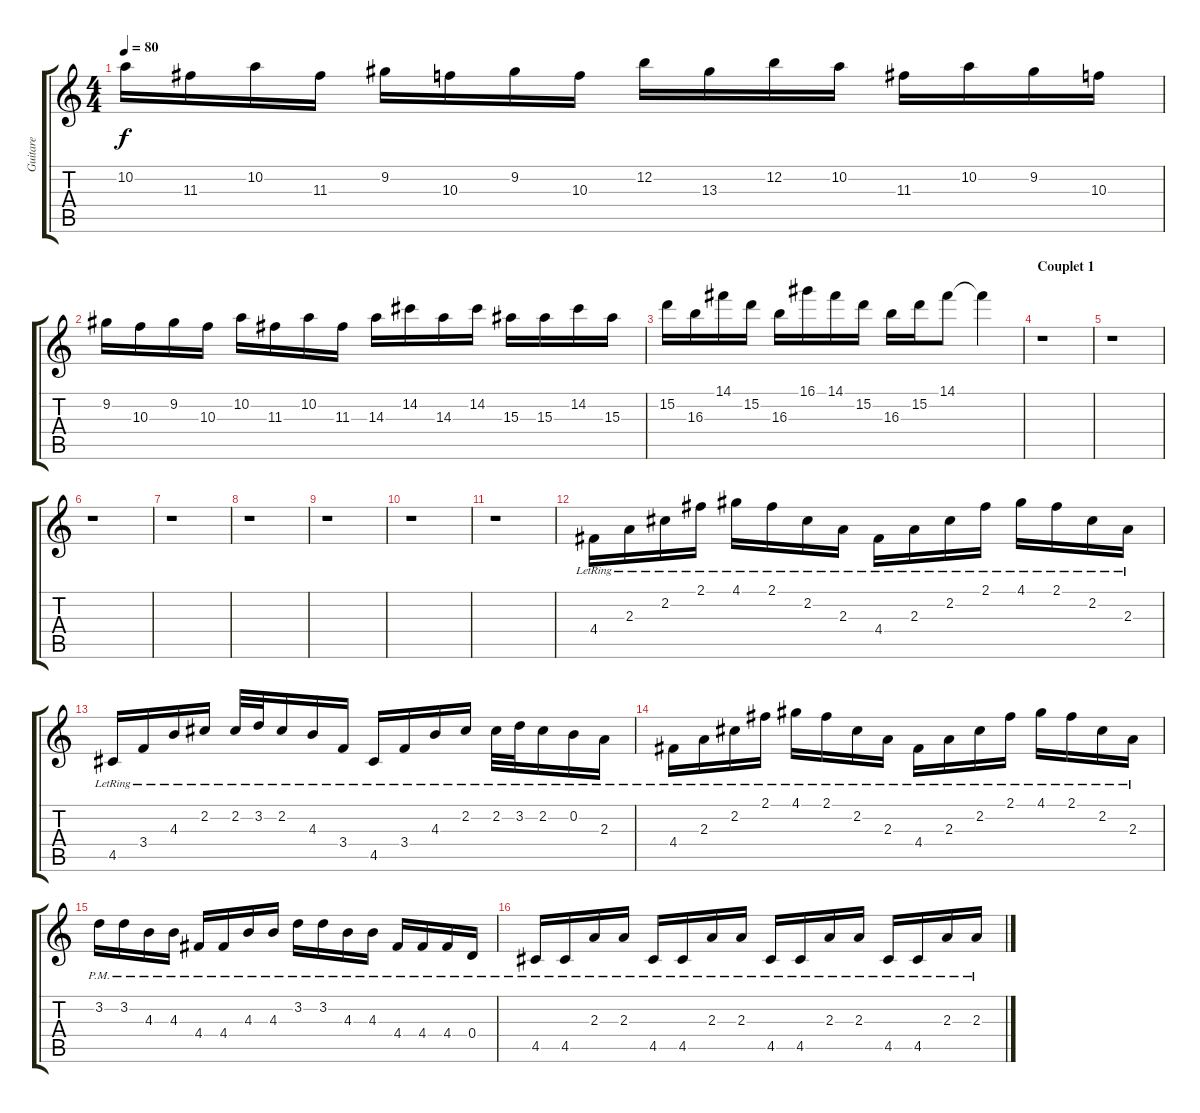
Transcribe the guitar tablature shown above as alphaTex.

\track ("Guitare" "Guitare") {instrument overdrivenguitar}
\staff {score tabs}
\tuning (E4 B3 G3 D3 A2 E2) {hide}
\ts (4 4)
\tempo 80
\clef g2
\ks c
10.2.16{dy f} 11.3.16 10.2.16 11.3.16 9.2.16 10.3.16 9.2.16 10.3.16 12.2.16 13.3.16 12.2.16 10.2.16 11.3.16 10.2.16 9.2.16 10.3.16 |
9.2.16 10.3.16 9.2.16 10.3.16 10.2.16 11.3.16 10.2.16 11.3.16 14.3.16 14.2.16 14.3.16 14.2.16 15.3.16 15.3.16 14.2.16 15.3.16 |
15.2.16 16.3.16 14.1.16 15.2.16 16.3.16 16.1.16 14.1.16 15.2.16 16.3.16 15.2.16 14.1.8 14.1{t}.4 |
\section ("" "Couplet 1")
r.1 |
r.1 |
r.1 |
r.1 |
r.1 |
r.1 |
r.1 |
r.1 |
4.4{lr}.16{instrument electricguitarmuted} 2.3{lr}.16 2.2{lr}.16 2.1{lr}.16 4.1{lr}.16 2.1{lr}.16 2.2{lr}.16 2.3{lr}.16 4.4{lr}.16 2.3{lr}.16 2.2{lr}.16 2.1{lr}.16 4.1{lr}.16 2.1{lr}.16 2.2{lr}.16 2.3{lr}.16 |
4.5{lr}.16 3.4{lr}.16 4.3{lr}.16 2.2{lr}.16 2.2{lr}.32 3.2{lr}.32 2.2{lr}.16 4.3{lr}.16 3.4{lr}.16 4.5{lr}.16 3.4{lr}.16 4.3{lr}.16 2.2{lr}.16 2.2{lr}.32 3.2{lr}.32 2.2{lr}.16 0.2{lr}.16 2.3{lr}.16 |
4.4{lr}.16 2.3{lr}.16 2.2{lr}.16 2.1{lr}.16 4.1{lr}.16 2.1{lr}.16 2.2{lr}.16 2.3{lr}.16 4.4{lr}.16 2.3{lr}.16 2.2{lr}.16 2.1{lr}.16 4.1{lr}.16 2.1{lr}.16 2.2{lr}.16 2.3{lr}.16 |
3.2{pm}.16 3.2{pm}.16 4.3{pm}.16 4.3{pm}.16 4.4{pm}.16 4.4{pm}.16 4.3{pm}.16 4.3{pm}.16 3.2{pm}.16 3.2{pm}.16 4.3{pm}.16 4.3{pm}.16 4.4{pm}.16 4.4{pm}.16 4.4{pm}.16 0.4{pm}.16 |
4.5{pm}.16 4.5{pm}.16 2.3{pm}.16 2.3{pm}.16 4.5{pm}.16 4.5{pm}.16 2.3{pm}.16 2.3{pm}.16 4.5{pm}.16 4.5{pm}.16 2.3{pm}.16 2.3{pm}.16 4.5{pm}.16 4.5{pm}.16 2.3{pm}.16 2.3{pm}.16
